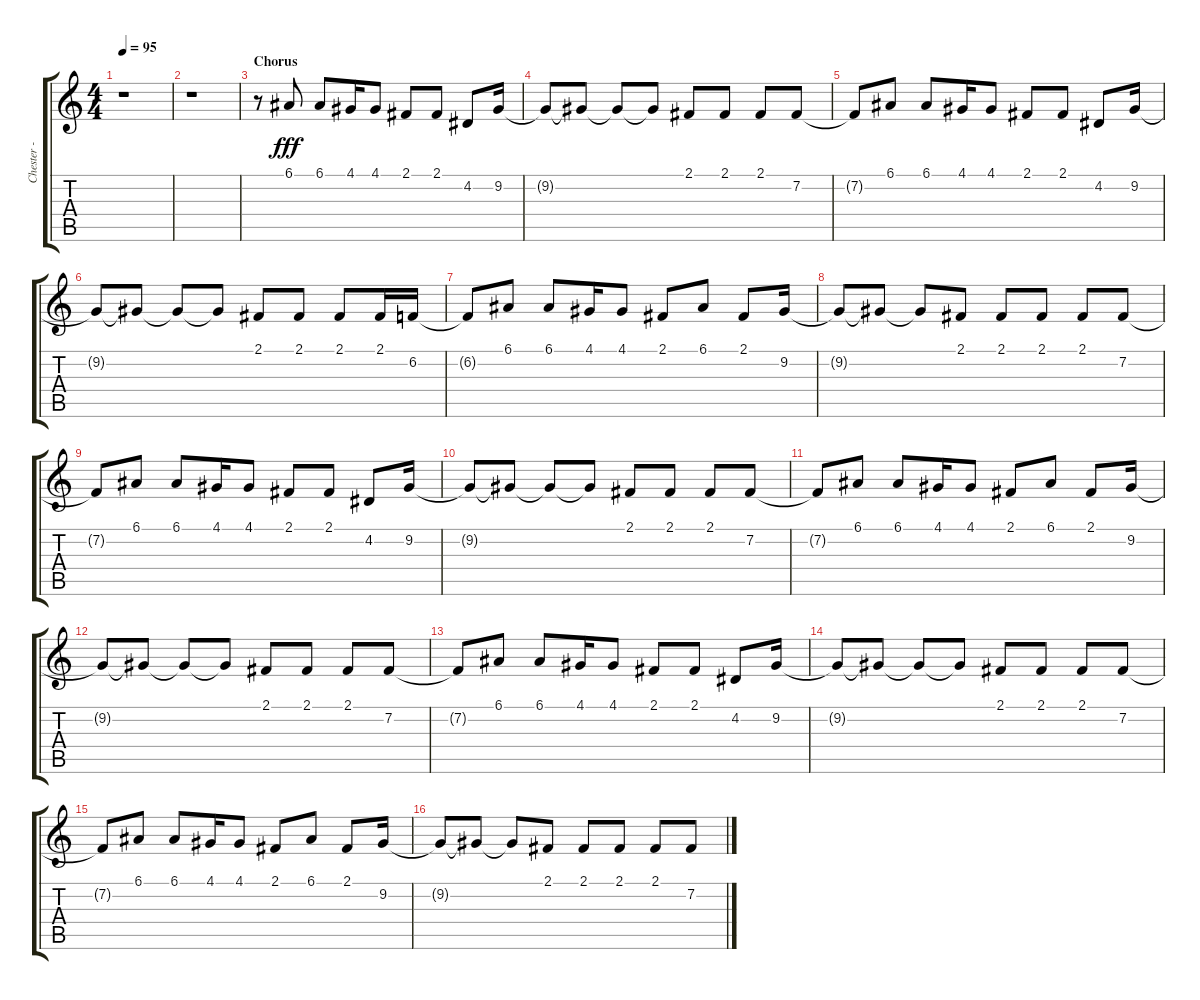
\track ("Chester - Vocals" "Chester - ") {instrument violin}
\staff {score tabs}
\tuning (E4 B3 G3 D3 A2 E2) {hide}
\ts (4 4)
\tempo 95
\clef g2
\ks c
r.1{dy fff} |
r.1 |
\section ("" "Chorus")
r.8 6.1.8 6.1.8 4.1.16 4.1.8 2.1.8 2.1.8 4.2.8 9.2.16 |
9.2{t}.8 9.2{t}.8 9.2{t}.8 9.2{t}.8 2.1.8 2.1.8 2.1.8 7.2.8 |
7.2{t}.8 6.1.8 6.1.8 4.1.16 4.1.8 2.1.8 2.1.8 4.2.8 9.2.16 |
9.2{t}.8 9.2{t}.8 9.2{t}.8 9.2{t}.8 2.1.8 2.1.8 2.1.8 2.1.16 6.2.16 |
6.2{t}.8 6.1.8 6.1.8 4.1.16 4.1.8 2.1.8 6.1.8 2.1.8 9.2.16 |
9.2{t}.8 9.2{t}.8 9.2{t}.8 2.1.8 2.1.8 2.1.8 2.1.8 7.2.8 |
7.2{t}.8 6.1.8 6.1.8 4.1.16 4.1.8 2.1.8 2.1.8 4.2.8 9.2.16 |
9.2{t}.8 9.2{t}.8 9.2{t}.8 9.2{t}.8 2.1.8 2.1.8 2.1.8 7.2.8 |
7.2{t}.8 6.1.8 6.1.8 4.1.16 4.1.8 2.1.8 6.1.8 2.1.8 9.2.16 |
9.2{t}.8 9.2{t}.8 9.2{t}.8 9.2{t}.8 2.1.8 2.1.8 2.1.8 7.2.8 |
7.2{t}.8 6.1.8 6.1.8 4.1.16 4.1.8 2.1.8 2.1.8 4.2.8 9.2.16 |
9.2{t}.8 9.2{t}.8 9.2{t}.8 9.2{t}.8 2.1.8 2.1.8 2.1.8 7.2.8 |
7.2{t}.8 6.1.8 6.1.8 4.1.16 4.1.8 2.1.8 6.1.8 2.1.8 9.2.16 |
9.2{t}.8 9.2{t}.8 9.2{t}.8 2.1.8 2.1.8 2.1.8 2.1.8 7.2.8
